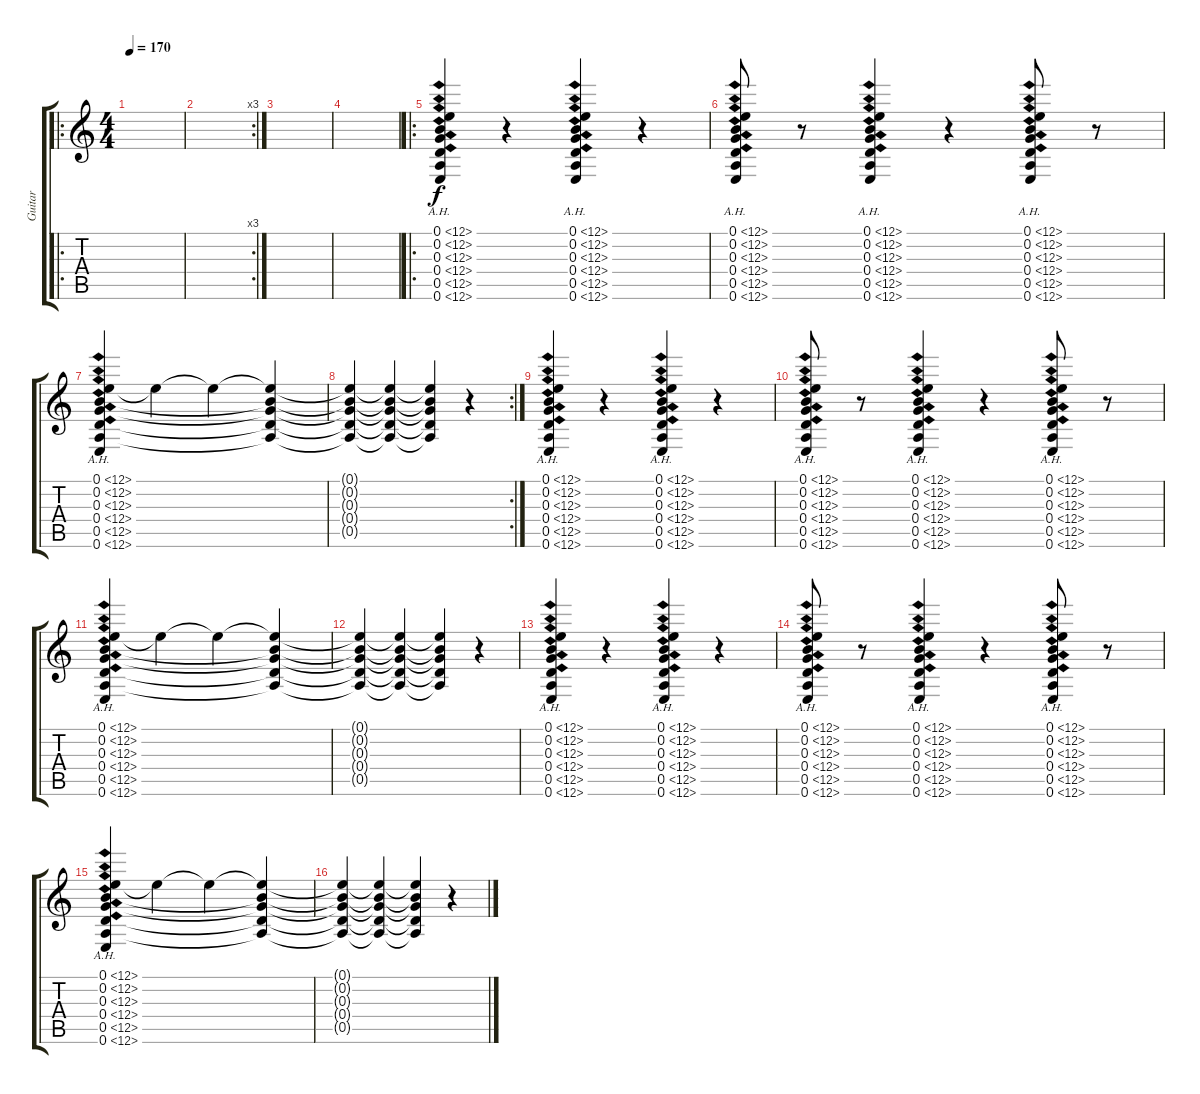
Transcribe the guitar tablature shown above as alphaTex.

\track ("Guitar" "Guitar") {instrument distortionguitar}
\staff {score tabs}
\tuning (E4 B3 G3 D3 A2 E2) {hide}
\ro
\ts (4 4)
\tempo 170
\clef g2
\ks c
|
\rc 3
|
|
|
\ro
(0.1{ah 12} 0.2{ah 12} 0.3{ah 12} 0.4{ah 12} 0.5{ah 12} 0.6{ah 12}).4 r.4 (0.1{ah 12} 0.2{ah 12} 0.3{ah 12} 0.4{ah 12} 0.5{ah 12} 0.6{ah 12}).4 r.4 |
(0.1{ah 12} 0.2{ah 12} 0.3{ah 12} 0.4{ah 12} 0.5{ah 12} 0.6{ah 12}).8 r.8 (0.1{ah 12} 0.2{ah 12} 0.3{ah 12} 0.4{ah 12} 0.5{ah 12} 0.6{ah 12}).4 r.4 (0.1{ah 12} 0.2{ah 12} 0.3{ah 12} 0.4{ah 12} 0.5{ah 12} 0.6{ah 12}).8 r.8 |
(0.1{ah 12} 0.2{ah 12} 0.3{ah 12} 0.4{ah 12} 0.5{ah 12} 0.6{ah 12}).4 0.1{t}.4 0.1{t}.4 (0.1{t} 0.2{t} 0.3{t} 0.4{t} 0.5{t}).4 |
\rc 2
(0.1{t} 0.2{t} 0.3{t} 0.4{t} 0.5{t}).4 (0.1{t} 0.2{t} 0.3{t} 0.4{t} 0.5{t}).4 (0.1{t} 0.2{t} 0.3{t} 0.4{t} 0.5{t}).4 r.4 |
(0.1{ah 12} 0.2{ah 12} 0.3{ah 12} 0.4{ah 12} 0.5{ah 12} 0.6{ah 12}).4 r.4 (0.1{ah 12} 0.2{ah 12} 0.3{ah 12} 0.4{ah 12} 0.5{ah 12} 0.6{ah 12}).4 r.4 |
(0.1{ah 12} 0.2{ah 12} 0.3{ah 12} 0.4{ah 12} 0.5{ah 12} 0.6{ah 12}).8 r.8 (0.1{ah 12} 0.2{ah 12} 0.3{ah 12} 0.4{ah 12} 0.5{ah 12} 0.6{ah 12}).4 r.4 (0.1{ah 12} 0.2{ah 12} 0.3{ah 12} 0.4{ah 12} 0.5{ah 12} 0.6{ah 12}).8 r.8 |
(0.1{ah 12} 0.2{ah 12} 0.3{ah 12} 0.4{ah 12} 0.5{ah 12} 0.6{ah 12}).4 0.1{t}.4 0.1{t}.4 (0.1{t} 0.2{t} 0.3{t} 0.4{t} 0.5{t}).4 |
(0.1{t} 0.2{t} 0.3{t} 0.4{t} 0.5{t}).4 (0.1{t} 0.2{t} 0.3{t} 0.4{t} 0.5{t}).4 (0.1{t} 0.2{t} 0.3{t} 0.4{t} 0.5{t}).4 r.4 |
(0.1{ah 12} 0.2{ah 12} 0.3{ah 12} 0.4{ah 12} 0.5{ah 12} 0.6{ah 12}).4 r.4 (0.1{ah 12} 0.2{ah 12} 0.3{ah 12} 0.4{ah 12} 0.5{ah 12} 0.6{ah 12}).4 r.4 |
(0.1{ah 12} 0.2{ah 12} 0.3{ah 12} 0.4{ah 12} 0.5{ah 12} 0.6{ah 12}).8 r.8 (0.1{ah 12} 0.2{ah 12} 0.3{ah 12} 0.4{ah 12} 0.5{ah 12} 0.6{ah 12}).4 r.4 (0.1{ah 12} 0.2{ah 12} 0.3{ah 12} 0.4{ah 12} 0.5{ah 12} 0.6{ah 12}).8 r.8 |
(0.1{ah 12} 0.2{ah 12} 0.3{ah 12} 0.4{ah 12} 0.5{ah 12} 0.6{ah 12}).4 0.1{t}.4 0.1{t}.4 (0.1{t} 0.2{t} 0.3{t} 0.4{t} 0.5{t}).4 |
(0.1{t} 0.2{t} 0.3{t} 0.4{t} 0.5{t}).4 (0.1{t} 0.2{t} 0.3{t} 0.4{t} 0.5{t}).4 (0.1{t} 0.2{t} 0.3{t} 0.4{t} 0.5{t}).4 r.4
